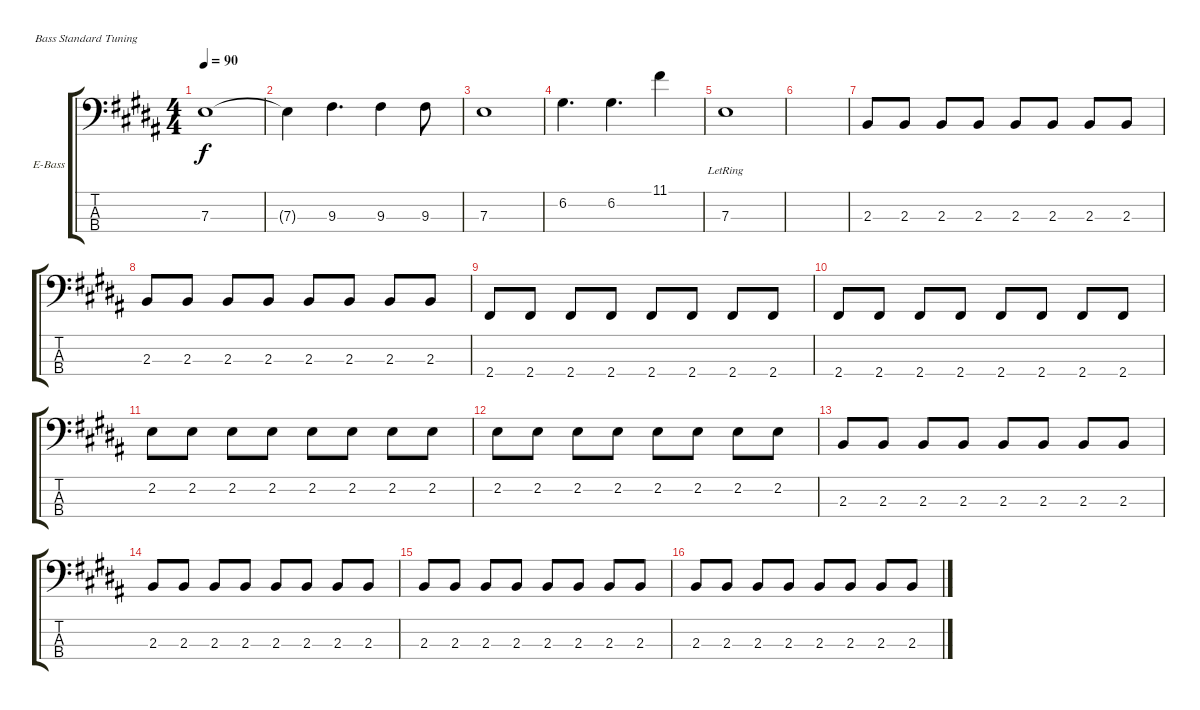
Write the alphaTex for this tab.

\defaultSystemsLayout 4
\bracketExtendMode groupsimilarinstruments
\firstSystemTrackNameOrientation horizontal
\otherSystemsTrackNameOrientation horizontal
\track ("Electric Bass" "E-Bass") {instrument electricbassfinger}
\staff {score tabs}
\tuning (G2 D2 A1 E1)
\ts (4 4)
\tempo 90
\clef f4
\ks b
7.3.1{dy f} |
7.3{t}.4 9.3.4{d} 9.3.4 9.3.8 |
7.3.1 |
6.2.4{d} 6.2.4{d} 11.1.4 |
7.3{lr}.1 |
|
2.3.8 2.3.8 2.3.8 2.3.8 2.3.8 2.3.8 2.3.8 2.3.8 |
2.3.8 2.3.8 2.3.8 2.3.8 2.3.8 2.3.8 2.3.8 2.3.8 |
2.4.8 2.4.8 2.4.8 2.4.8 2.4.8 2.4.8 2.4.8 2.4.8 |
2.4.8 2.4.8 2.4.8 2.4.8 2.4.8 2.4.8 2.4.8 2.4.8 |
2.2.8 2.2.8 2.2.8 2.2.8 2.2.8 2.2.8 2.2.8 2.2.8 |
2.2.8 2.2.8 2.2.8 2.2.8 2.2.8 2.2.8 2.2.8 2.2.8 |
2.3.8 2.3.8 2.3.8 2.3.8 2.3.8 2.3.8 2.3.8 2.3.8 |
2.3.8 2.3.8 2.3.8 2.3.8 2.3.8 2.3.8 2.3.8 2.3.8 |
2.3.8 2.3.8 2.3.8 2.3.8 2.3.8 2.3.8 2.3.8 2.3.8 |
2.3.8 2.3.8 2.3.8 2.3.8 2.3.8 2.3.8 2.3.8 2.3.8
